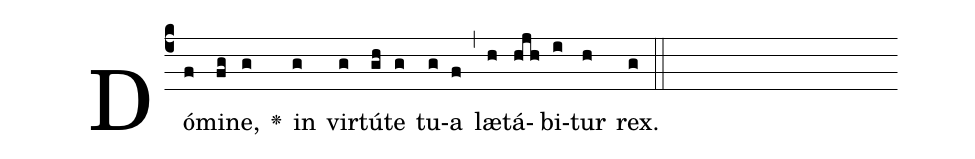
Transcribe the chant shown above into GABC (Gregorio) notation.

%%
(c4)Dó(f)mi(fg)ne,(g) <v>\greheightstar</v>() in(g) vir(g)tú(gh)te(g) tu(g)a(f) (,) læ(h)tá(hjh)bi(i)tur(h) rex.(g) (::)
